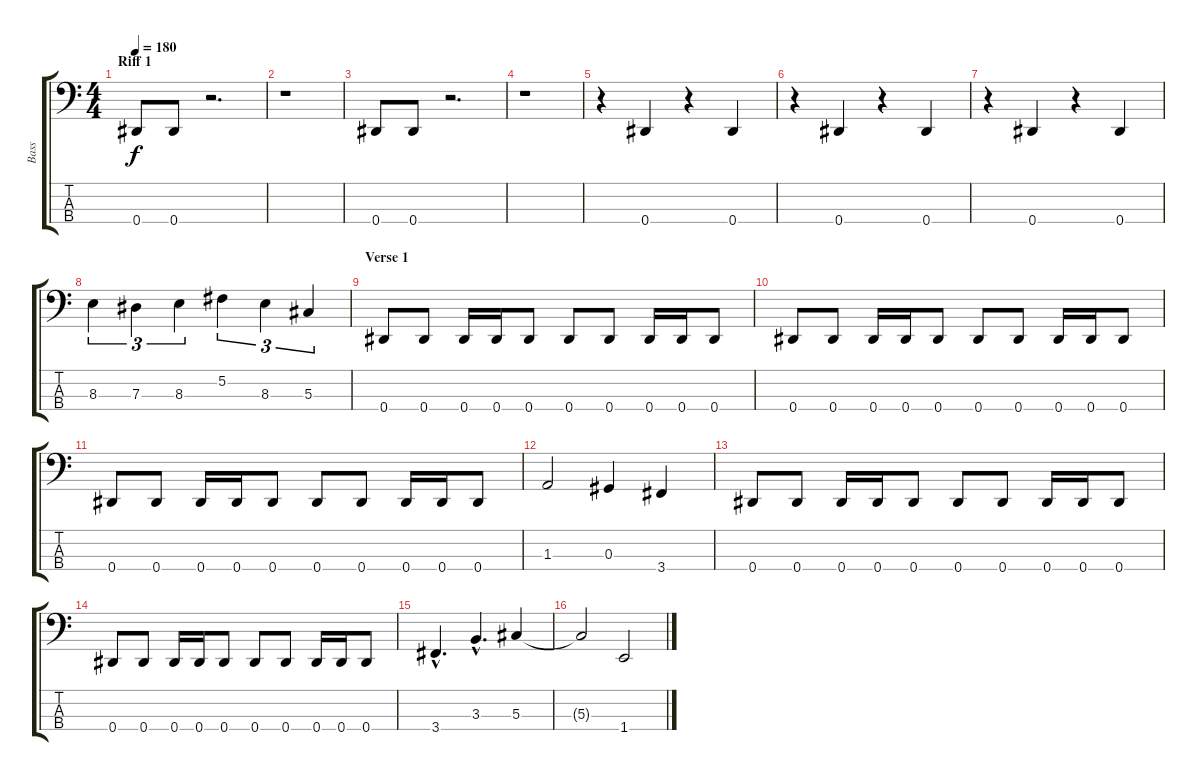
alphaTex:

\track ("Bass" "Bass") {instrument electricbasspick}
\staff {score tabs}
\tuning (Gb2 Db2 Ab1 Eb1) {hide}
\ts (4 4)
\section ("" "Riff 1")
\tempo 180
\clef f4
\ks c
0.4.8{dy f} 0.4.8 r.2{d} |
r.1 |
0.4.8 0.4.8 r.2{d} |
r.1 |
r.4 0.4.4 r.4 0.4.4 |
r.4 0.4.4 r.4 0.4.4 |
r.4 0.4.4 r.4 0.4.4 |
8.3.4{tu (3 2)} 7.3.4{tu (3 2)} 8.3.4{tu (3 2)} 5.2.4{tu (3 2)} 8.3.4{tu (3 2)} 5.3.4{tu (3 2)} |
\section ("" "Verse 1")
0.4.8 0.4.8 0.4.16 0.4.16 0.4.8 0.4.8 0.4.8 0.4.16 0.4.16 0.4.8 |
0.4.8 0.4.8 0.4.16 0.4.16 0.4.8 0.4.8 0.4.8 0.4.16 0.4.16 0.4.8 |
0.4.8 0.4.8 0.4.16 0.4.16 0.4.8 0.4.8 0.4.8 0.4.16 0.4.16 0.4.8 |
1.3.2 0.3.4 3.4.4 |
0.4.8 0.4.8 0.4.16 0.4.16 0.4.8 0.4.8 0.4.8 0.4.16 0.4.16 0.4.8 |
0.4.8 0.4.8 0.4.16 0.4.16 0.4.8 0.4.8 0.4.8 0.4.16 0.4.16 0.4.8 |
3.4{hac}.4{d} 3.3{hac}.4{d} 5.3.4 |
5.3{t}.2 1.4.2
